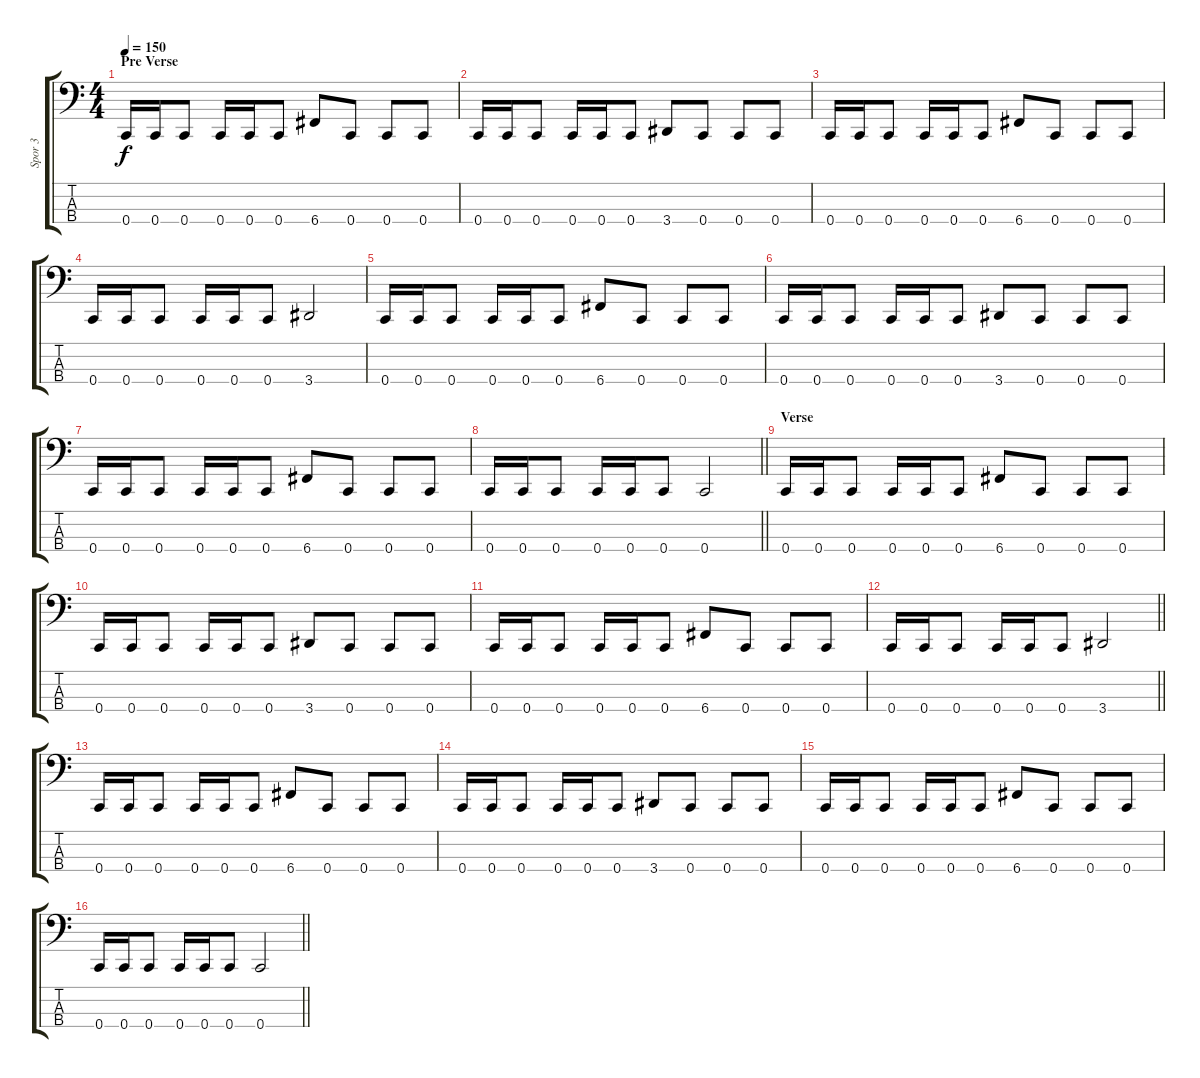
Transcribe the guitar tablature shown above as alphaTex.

\track ("Spor 3" "Spor 3") {instrument electricbassfinger}
\staff {score tabs}
\tuning (F2 C2 G1 C1) {hide}
\ts (4 4)
\section ("" "Pre Verse")
\tempo 150
\clef f4
\ks c
0.4.16{dy f} 0.4.16 0.4.8 0.4.16 0.4.16 0.4.8 6.4.8 0.4.8 0.4.8 0.4.8 |
0.4.16 0.4.16 0.4.8 0.4.16 0.4.16 0.4.8 3.4.8 0.4.8 0.4.8 0.4.8 |
0.4.16 0.4.16 0.4.8 0.4.16 0.4.16 0.4.8 6.4.8 0.4.8 0.4.8 0.4.8 |
0.4.16 0.4.16 0.4.8 0.4.16 0.4.16 0.4.8 3.4.2 |
0.4.16 0.4.16 0.4.8 0.4.16 0.4.16 0.4.8 6.4.8 0.4.8 0.4.8 0.4.8 |
0.4.16 0.4.16 0.4.8 0.4.16 0.4.16 0.4.8 3.4.8 0.4.8 0.4.8 0.4.8 |
0.4.16 0.4.16 0.4.8 0.4.16 0.4.16 0.4.8 6.4.8 0.4.8 0.4.8 0.4.8 |
\barLineRight lightlight
0.4.16 0.4.16 0.4.8 0.4.16 0.4.16 0.4.8 0.4.2 |
\section ("" "Verse")
0.4.16 0.4.16 0.4.8 0.4.16 0.4.16 0.4.8 6.4.8 0.4.8 0.4.8 0.4.8 |
0.4.16 0.4.16 0.4.8 0.4.16 0.4.16 0.4.8 3.4.8 0.4.8 0.4.8 0.4.8 |
0.4.16 0.4.16 0.4.8 0.4.16 0.4.16 0.4.8 6.4.8 0.4.8 0.4.8 0.4.8 |
\barLineRight lightlight
0.4.16 0.4.16 0.4.8 0.4.16 0.4.16 0.4.8 3.4.2 |
0.4.16 0.4.16 0.4.8 0.4.16 0.4.16 0.4.8 6.4.8 0.4.8 0.4.8 0.4.8 |
0.4.16 0.4.16 0.4.8 0.4.16 0.4.16 0.4.8 3.4.8 0.4.8 0.4.8 0.4.8 |
0.4.16 0.4.16 0.4.8 0.4.16 0.4.16 0.4.8 6.4.8 0.4.8 0.4.8 0.4.8 |
\barLineRight lightlight
0.4.16 0.4.16 0.4.8 0.4.16 0.4.16 0.4.8 0.4.2
